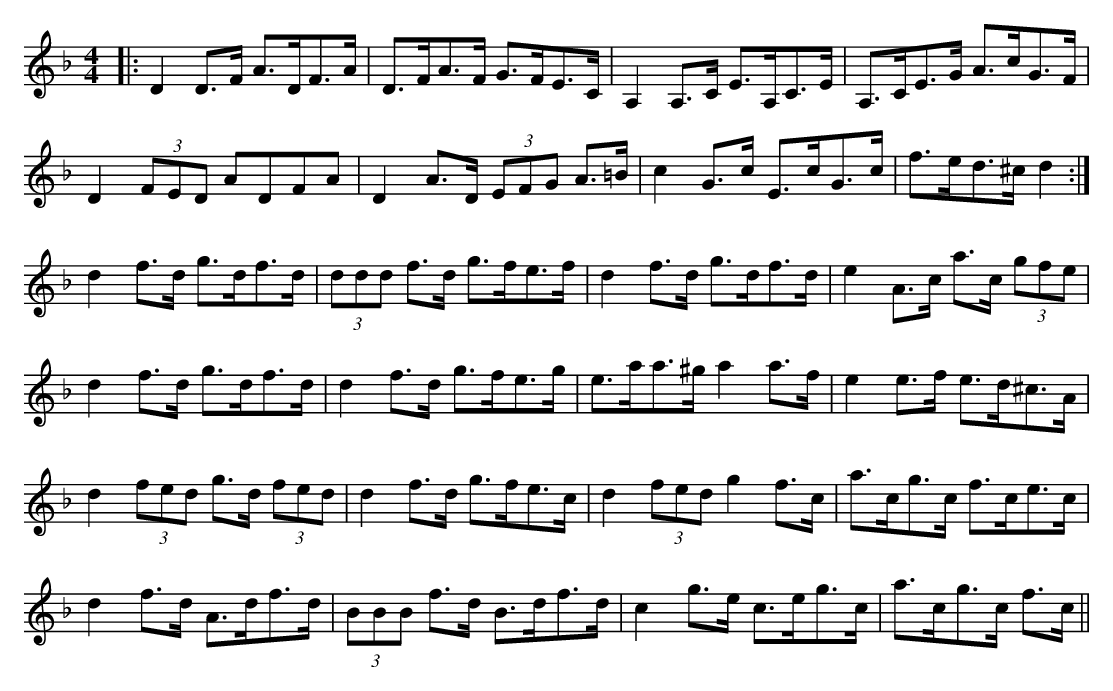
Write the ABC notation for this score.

X:1
M:4/4
K:Dmin
|:D2 D>F A>DF>A|D>FA>F G>FE>C|A,2 A,>C E>A,C>E|A,>CE>G A>cG>F|
D2 (3FED ADFA|D2 A>D (3EFG A>=B|c2 G>c E>cG>c|f>ed>^c d2:|
d2 f>d g>df>d|(3ddd f>d g>fe>f|d2 f>d g>df>d|e2 A>c a>c (3gfe|
d2 f>d g>df>d|d2 f>d g>fe>g|e>aa>^g a2 a>f|e2 e>f e>d^c>A|
d2 (3fed g>d (3fed|d2 f>d g>fe>c|d2 (3fed g2 f>c|a>cg>c f>ce>c|
d2 f>d A>df>d|(3BBB f>d B>df>d|c2 g>e c>eg>c|a>cg>c f>c||
